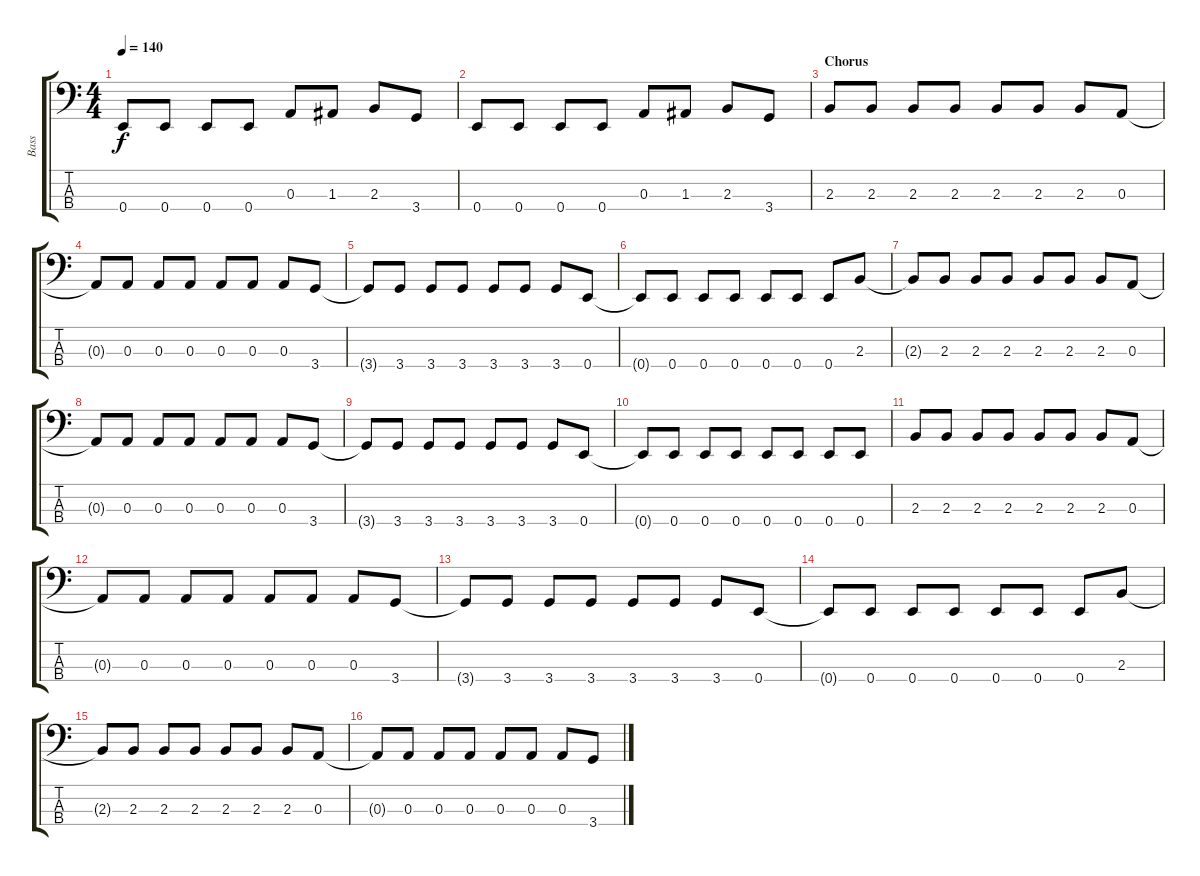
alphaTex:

\track ("Bass" "Bass") {instrument electricbasspick}
\staff {score tabs}
\tuning (G2 D2 A1 E1) {hide}
\ts (4 4)
\tempo 140
\clef f4
\ks c
0.4.8{dy f} 0.4.8 0.4.8 0.4.8 0.3.8 1.3.8 2.3.8 3.4.8 |
0.4.8 0.4.8 0.4.8 0.4.8 0.3.8 1.3.8 2.3.8 3.4.8 |
\section ("" "Chorus")
2.3.8 2.3.8 2.3.8 2.3.8 2.3.8 2.3.8 2.3.8 0.3.8 |
0.3{t}.8 0.3.8 0.3.8 0.3.8 0.3.8 0.3.8 0.3.8 3.4.8 |
3.4{t}.8 3.4.8 3.4.8 3.4.8 3.4.8 3.4.8 3.4.8 0.4.8 |
0.4{t}.8 0.4.8 0.4.8 0.4.8 0.4.8 0.4.8 0.4.8 2.3.8 |
2.3{t}.8 2.3.8 2.3.8 2.3.8 2.3.8 2.3.8 2.3.8 0.3.8 |
0.3{t}.8 0.3.8 0.3.8 0.3.8 0.3.8 0.3.8 0.3.8 3.4.8 |
3.4{t}.8 3.4.8 3.4.8 3.4.8 3.4.8 3.4.8 3.4.8 0.4.8 |
0.4{t}.8 0.4.8 0.4.8 0.4.8 0.4.8 0.4.8 0.4.8 0.4.8 |
2.3.8 2.3.8 2.3.8 2.3.8 2.3.8 2.3.8 2.3.8 0.3.8 |
0.3{t}.8 0.3.8 0.3.8 0.3.8 0.3.8 0.3.8 0.3.8 3.4.8 |
3.4{t}.8 3.4.8 3.4.8 3.4.8 3.4.8 3.4.8 3.4.8 0.4.8 |
0.4{t}.8 0.4.8 0.4.8 0.4.8 0.4.8 0.4.8 0.4.8 2.3.8 |
2.3{t}.8 2.3.8 2.3.8 2.3.8 2.3.8 2.3.8 2.3.8 0.3.8 |
0.3{t}.8 0.3.8 0.3.8 0.3.8 0.3.8 0.3.8 0.3.8 3.4.8
